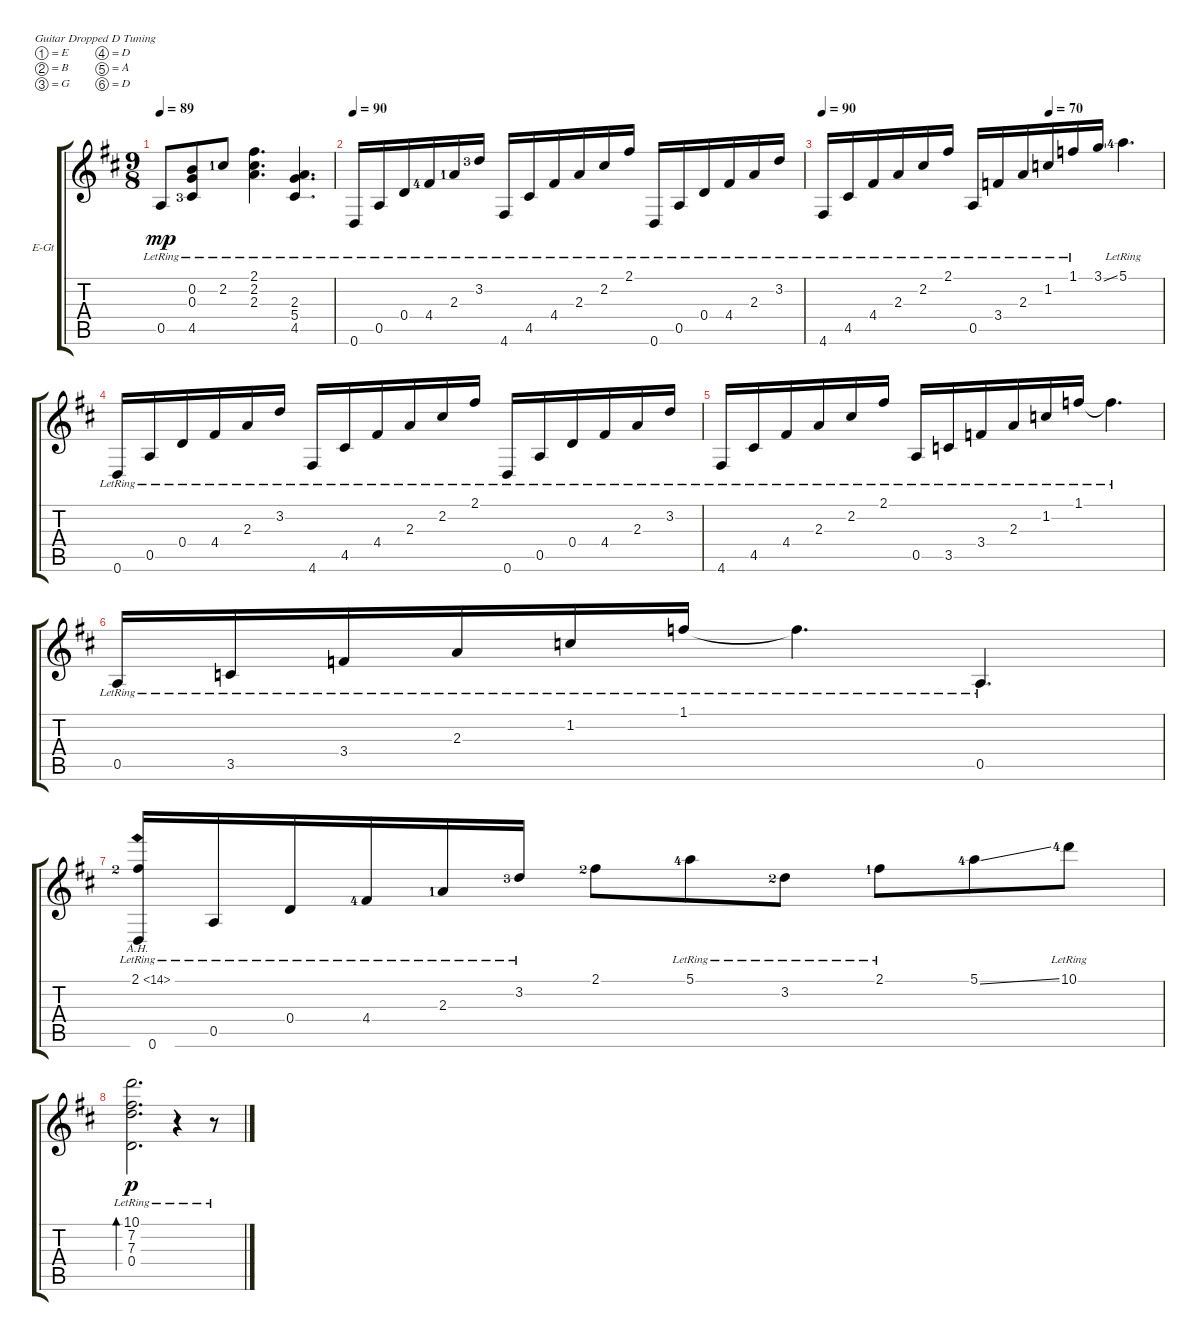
\bracketExtendMode groupsimilarinstruments
\firstSystemTrackNameOrientation horizontal
\otherSystemsTrackNameOrientation horizontal
\track ("Electric Guitar" "E-Gt") {instrument electricguitarclean}
\staff {score tabs}
\tuning (E4 B3 G3 D3 A2 D2)
\ts (9 8)
\tempo 89
\clef g2
\scale
0.333333
\ks d
0.5{lr}.8{dy mp} (0.2{lr} 0.3{lr} 4.5{lr lf 4}).8 2.2{lr lf 2}.8 (2.1{lr} 2.2{lr} 2.3{lr}).4{d} (2.3{lr} 5.4{lr} 4.5{lr}).4{d} |
\tempo 90
\scale
0.333333 0.6{lr}.16 0.5{lr}.16 0.4{lr}.16 4.4{lr lf 5}.16 2.3{lr lf 2}.16 3.2{lr lf 4}.16 4.6{lr}.16 4.5{lr}.16 4.4{lr}.16 2.3{lr}.16 2.2{lr}.16 2.1{lr}.16 0.6{lr}.16 0.5{lr}.16 0.4{lr}.16 4.4{lr}.16 2.3{lr}.16 3.2{lr}.16 |
\tempo 90
\tempo (70 0.666667)
\scale
0.333333 4.6{lr}.16 4.5{lr}.16 4.4{lr}.16 2.3{lr}.16 2.2{lr}.16 2.1{lr}.16 0.5{lr}.16 3.4{lr}.16 2.3{lr}.16 1.2{lr}.16 1.1{lr}.16 3.1{ss}.16 5.1{lr lf 5}.4{d} |
\scale
0.333333 0.6{lr}.16 0.5{lr}.16 0.4{lr}.16 4.4{lr}.16 2.3{lr}.16 3.2{lr}.16 4.6{lr}.16 4.5{lr}.16 4.4{lr}.16 2.3{lr}.16 2.2{lr}.16 2.1{lr}.16 0.6{lr}.16 0.5{lr}.16 0.4{lr}.16 4.4{lr}.16 2.3{lr}.16 3.2{lr}.16 |
\scale
0.333333 4.6{lr}.16 4.5{lr}.16 4.4{lr}.16 2.3{lr}.16 2.2{lr}.16 2.1{lr}.16 0.5{lr}.16 3.5{lr}.16 3.4{lr}.16 2.3{lr}.16 1.2{lr}.16 1.1{lr}.16 1.1{lr t}.4{d} |
0.5{lr}.16 3.5{lr}.16 3.4{lr}.16 2.3{lr}.16 1.2{lr}.16 1.1{lr}.16 1.1{lr t}.4{d} 0.5{lr}.4{d} |
(2.1{ah 12 lr lf 3} 0.6{lr}).16 0.5{lr}.16 0.4{lr}.16 4.4{lr lf 5}.16 2.3{lr lf 2}.16 3.2{lr lf 4}.16 2.1{lf 3}.8 5.1{lr lf 5}.8 3.2{lr lf 3}.8 2.1{lr lf 2}.8 5.1{ss lf 5}.8 10.1{lr lf 5}.8 |
(10.1{lr} 7.2{lr} 7.3{lr} 0.4{lr}).2{d bd 120 dy p} r.4 r.8
